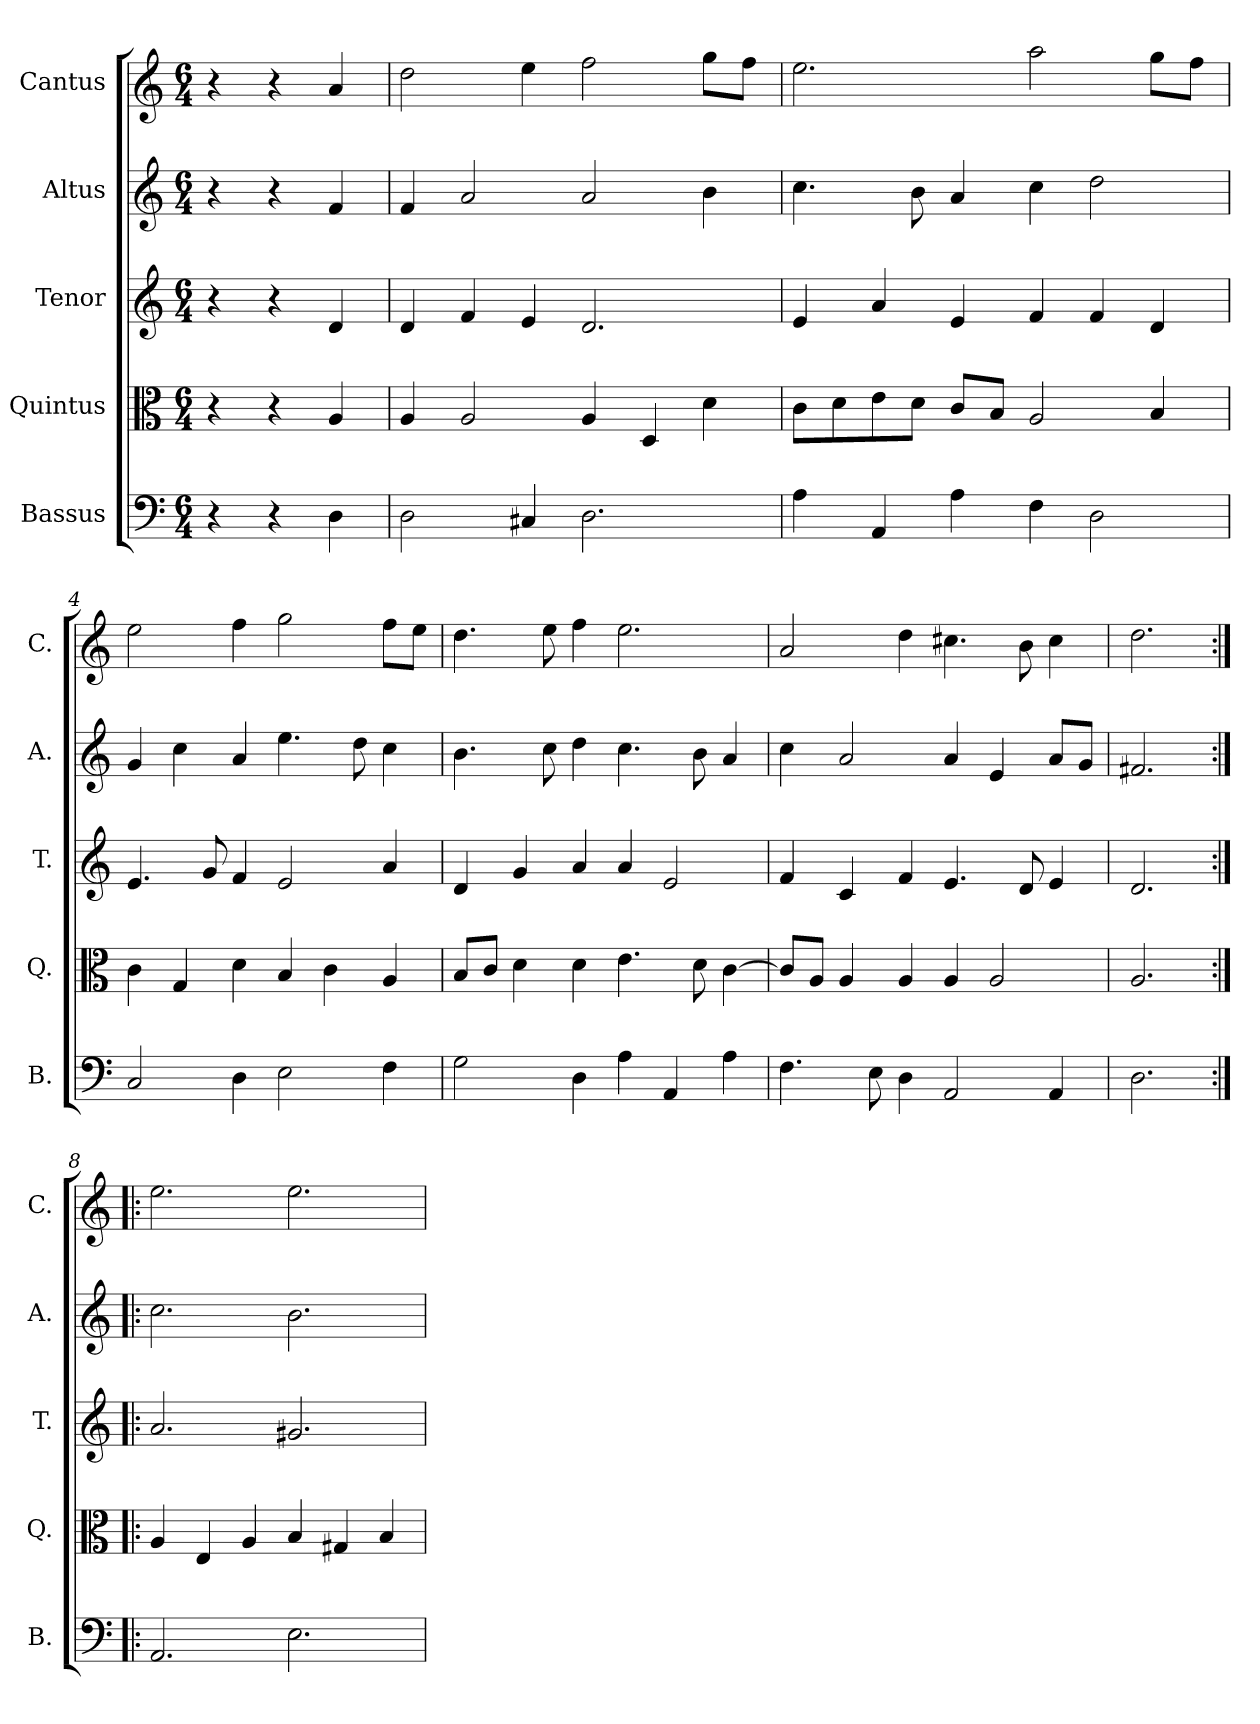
**kern	**kern	**kern	**kern	**kern
*part5	*part4	*part3	*part2	*part1
*staff5	*staff4	*staff3	*staff2	*staff1
*I"Bassus	*I"Quintus	*I"Tenor	*I"Altus	*I"Cantus
*I'B.	*I'Q.	*I'T.	*I'A.	*I'C.
*clefF4	*clefC3	*clefG2	*clefG2	*clefG2
*k[]	*k[]	*k[]	*k[]	*k[]
*C:	*C:	*C:	*C:	*C:
*M6/4	*M6/4	*M6/4	*M6/4	*M6/4
=1	=1	=1	=1	=1
4r	4r	4r	4r	4r
4r	4r	4r	4r	4r
4D\	4A/	4d/	4f/	4a/
=2	=2	=2	=2	=2
2D\	4A/	4d/	4f/	2dd\
.	2A/	4f/	2a/	.
4C#X/	.	4e/	.	4ee\
2.D\	4A/	2.d/	2a/	2ff\
.	4D/	.	.	.
.	4d\	.	4b\	8gg\L
.	.	.	.	8ff\J
=3	=3	=3	=3	=3
4A\	8c\L	4e/	4.cc\	2.ee\
.	8d\	.	.	.
4AA/	8e\	4a/	.	.
.	8d\J	.	8b\	.
4A\	8c/L	4e/	4a/	.
.	8B/J	.	.	.
4F\	2A/	4f/	4cc\	2aa\
2D\	.	4f/	2dd\	.
.	4B/	4d/	.	8gg\L
.	.	.	.	8ff\J
=4	=4	=4	=4	=4
2C/	4c\	4.e/	4g/	2ee\
.	4G/	.	4cc\	.
.	.	8g/	.	.
4D\	4d\	4f/	4a/	4ff\
2E\	4B/	2e/	4.ee\	2gg\
.	4c\	.	.	.
.	.	.	8dd\	.
4F\	4A/	4a/	4cc\	8ff\L
.	.	.	.	8ee\J
=5	=5	=5	=5	=5
2G\	8B/L	4d/	4.b\	4.dd\
.	8c/J	.	.	.
.	4d\	4g/	.	.
.	.	.	8cc\	8ee\
4D\	4d\	4a/	4dd\	4ff\
4A\	4.e\	4a/	4.cc\	2.ee\
4AA/	.	2e/	.	.
.	8d\	.	8b\	.
4A\	[4c\	.	4a/	.
=6	=6	=6	=6	=6
4.F\	8c/L]	4f/	4cc\	2a/
.	8A/J	.	.	.
.	4A/	4c/	2a/	.
8E\	.	.	.	.
4D\	4A/	4f/	.	4dd\
2AA/	4A/	4.e/	4a/	4.cc#X\
.	2A/	.	4e/	.
.	.	8d/	.	8b\
4AA/	.	4e/	8a/L	4cc#\
.	.	.	8g/J	.
=7	=7	=7	=7	=7
2.D\	2.A/	2.d/	2.f#X/	2.dd\
=8:|!|:	=8:|!|:	=8:|!|:	=8:|!|:	=8:|!|:
2.AA/	4A/	2.a/	2.cc\	2.ee\
.	4E/	.	.	.
.	4A/	.	.	.
2.E\	4B/	2.g#X/	2.b\	2.ee\
.	4G#X/	.	.	.
.	4B/	.	.	.
=	=	=	=	=
*-	*-	*-	*-	*-
